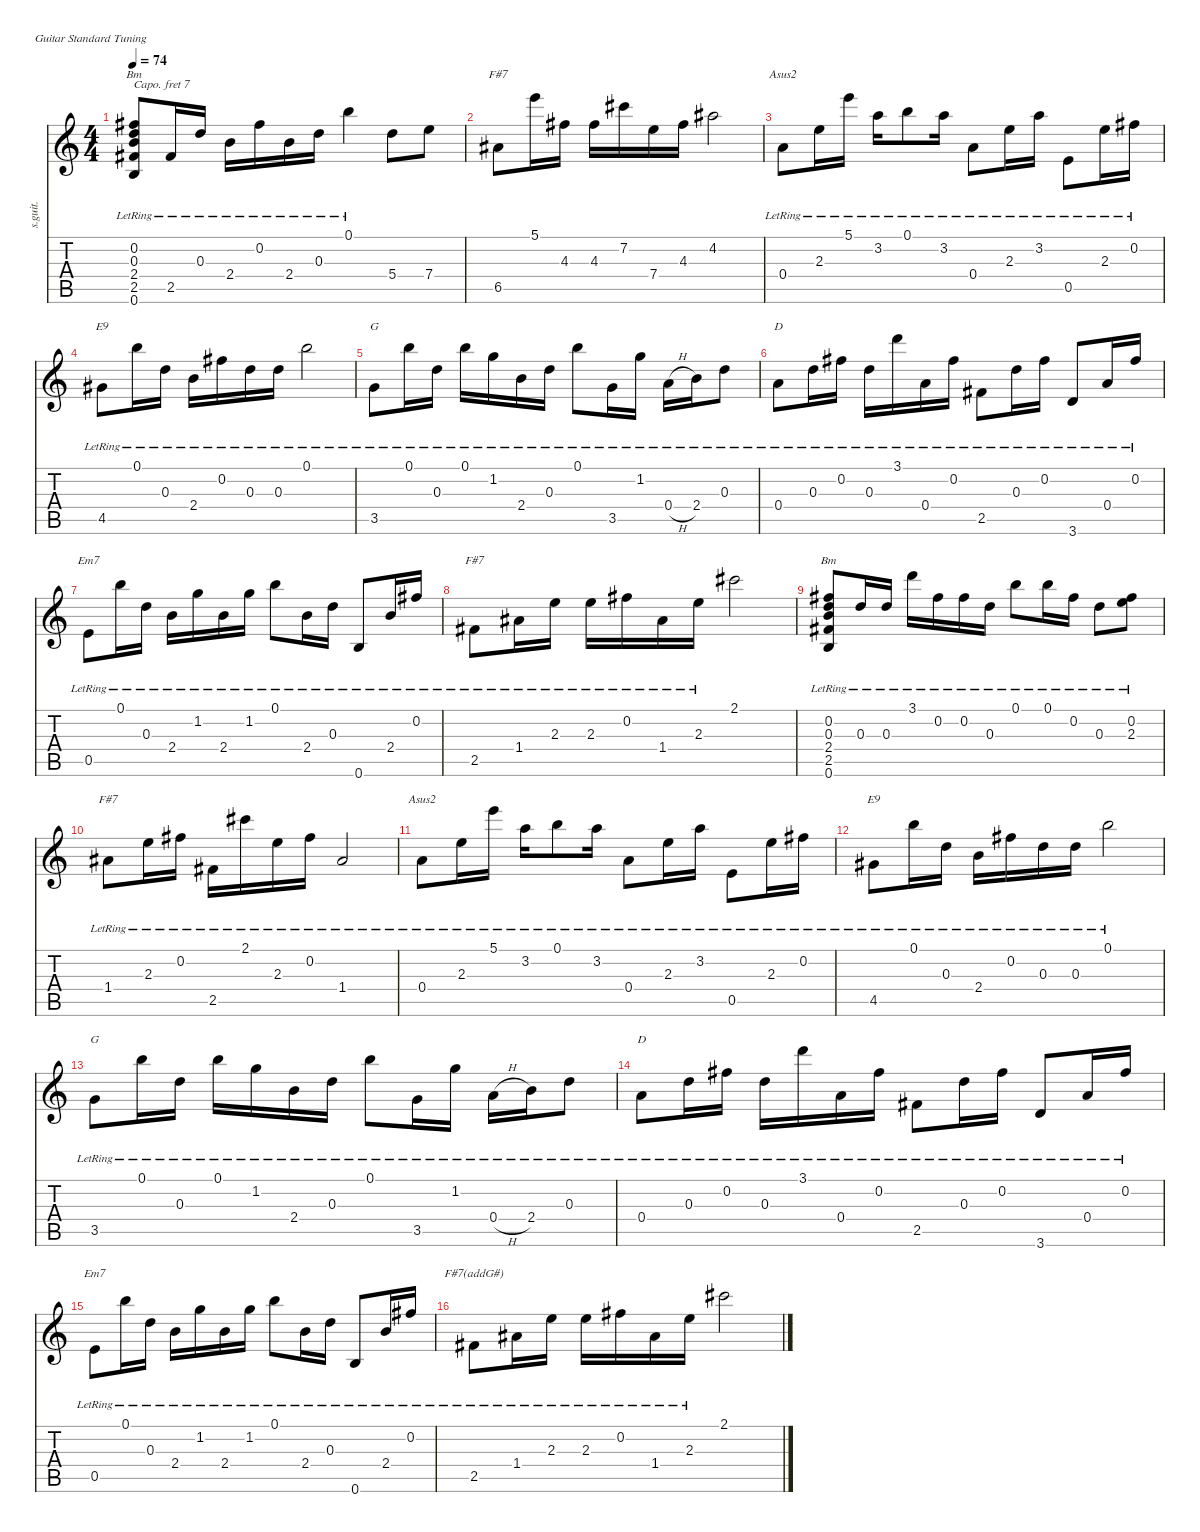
\defaultSystemsLayout 4
\hideDynamics
\bracketExtendMode nobrackets
\track ("Don Felder - 12 String Guitar" "s.guit.") {instrument electricguitarclean}
\staff {score tabs}
\capo 7
\tuning (E4 B3 G3 D3 A2 E2)
\chord ("Bm" 3 1 2 2 0 x) {showdiagram false}
\chord ("F#7" 3 1 2 2 0 x) {showdiagram false}
\chord ("Asus2" 3 1 2 2 0 x) {showdiagram false}
\chord ("E9" 3 1 2 2 0 x) {showdiagram false}
\chord ("G" 3 1 2 2 0 x) {showdiagram false}
\chord ("D" 3 1 2 2 0 x) {showdiagram false}
\chord ("Em7" 3 1 2 2 0 x) {showdiagram false}
\chord ("F#7(addG#)" 3 1 2 2 0 x) {showdiagram false}
\ts (4 4)
\beaming (8 2 2 2 2)
\tempo 74
\clef g2
\ks c
(0.2{lr} 0.3{lr} 2.4{lr} 2.5{lr} 0.6{lr}).8{ch "Bm" lyrics (0 "") lyrics (1 "") lyrics (2 "") lyrics (3 "") lyrics (4 "") dy f instrument electricguitarclean} 2.5{lr}.16{lyrics (0 "") lyrics (1 "") lyrics (2 "") lyrics (3 "") lyrics (4 "")} 0.3{lr}.16{lyrics (0 "") lyrics (1 "") lyrics (2 "") lyrics (3 "") lyrics (4 "")} 2.4{lr}.16{lyrics (0 "") lyrics (1 "") lyrics (2 "") lyrics (3 "") lyrics (4 "")} 0.2{lr}.16{lyrics (0 "") lyrics (1 "") lyrics (2 "") lyrics (3 "") lyrics (4 "")} 2.4{lr}.16{lyrics (0 "") lyrics (1 "") lyrics (2 "") lyrics (3 "") lyrics (4 "")} 0.3{lr}.16{lyrics (0 "") lyrics (1 "") lyrics (2 "") lyrics (3 "") lyrics (4 "")} 0.1{lr}.4{lyrics (0 "") lyrics (1 "") lyrics (2 "") lyrics (3 "") lyrics (4 "")} 5.4.8{lyrics (0 "") lyrics (1 "") lyrics (2 "") lyrics (3 "") lyrics (4 "")} 7.4.8{lyrics (0 "") lyrics (1 "") lyrics (2 "") lyrics (3 "") lyrics (4 "")} |
6.5{acc #}.8{ch "F#7" lyrics (0 "") lyrics (1 "") lyrics (2 "") lyrics (3 "") lyrics (4 "")} 5.1.16{lyrics (0 "") lyrics (1 "") lyrics (2 "") lyrics (3 "") lyrics (4 "")} 4.3.16{lyrics (0 "") lyrics (1 "") lyrics (2 "") lyrics (3 "") lyrics (4 "")} 4.3.16{lyrics (0 "") lyrics (1 "") lyrics (2 "") lyrics (3 "") lyrics (4 "")} 7.2{acc #}.16{lyrics (0 "") lyrics (1 "") lyrics (2 "") lyrics (3 "") lyrics (4 "")} 7.4.16{lyrics (0 "") lyrics (1 "") lyrics (2 "") lyrics (3 "") lyrics (4 "")} 4.3.16{lyrics (0 "") lyrics (1 "") lyrics (2 "") lyrics (3 "") lyrics (4 "")} 4.2{acc #}.2{lyrics (0 "") lyrics (1 "") lyrics (2 "") lyrics (3 "") lyrics (4 "")} |
0.4{lr}.8{ch "Asus2" lyrics (0 "") lyrics (1 "") lyrics (2 "") lyrics (3 "") lyrics (4 "")} 2.3{lr}.16{lyrics (0 "") lyrics (1 "") lyrics (2 "") lyrics (3 "") lyrics (4 "")} 5.1{lr}.16{lyrics (0 "") lyrics (1 "") lyrics (2 "") lyrics (3 "") lyrics (4 "")} 3.2{lr}.16{lyrics (0 "") lyrics (1 "") lyrics (2 "") lyrics (3 "") lyrics (4 "")} 0.1{lr}.8{lyrics (0 "") lyrics (1 "") lyrics (2 "") lyrics (3 "") lyrics (4 "")} 3.2{lr}.16{lyrics (0 "") lyrics (1 "") lyrics (2 "") lyrics (3 "") lyrics (4 "")} 0.4{lr}.8{lyrics (0 "") lyrics (1 "") lyrics (2 "") lyrics (3 "") lyrics (4 "")} 2.3{lr}.16{lyrics (0 "") lyrics (1 "") lyrics (2 "") lyrics (3 "") lyrics (4 "")} 3.2{lr}.16{lyrics (0 "") lyrics (1 "") lyrics (2 "") lyrics (3 "") lyrics (4 "")} 0.5{lr}.8{lyrics (0 "") lyrics (1 "") lyrics (2 "") lyrics (3 "") lyrics (4 "")} 2.3{lr}.16{lyrics (0 "") lyrics (1 "") lyrics (2 "") lyrics (3 "") lyrics (4 "")} 0.2{lr}.16{lyrics (0 "") lyrics (1 "") lyrics (2 "") lyrics (3 "") lyrics (4 "")} |
4.5{lr acc #}.8{ch "E9" lyrics (0 "") lyrics (1 "") lyrics (2 "") lyrics (3 "") lyrics (4 "")} 0.1{lr}.16{lyrics (0 "") lyrics (1 "") lyrics (2 "") lyrics (3 "") lyrics (4 "")} 0.3{lr}.16{lyrics (0 "") lyrics (1 "") lyrics (2 "") lyrics (3 "") lyrics (4 "")} 2.4{lr}.16{lyrics (0 "") lyrics (1 "") lyrics (2 "") lyrics (3 "") lyrics (4 "")} 0.2{lr}.16{lyrics (0 "") lyrics (1 "") lyrics (2 "") lyrics (3 "") lyrics (4 "")} 0.3{lr}.16{lyrics (0 "") lyrics (1 "") lyrics (2 "") lyrics (3 "") lyrics (4 "")} 0.3{lr}.16{lyrics (0 "") lyrics (1 "") lyrics (2 "") lyrics (3 "") lyrics (4 "")} 0.1{lr}.2{lyrics (0 "") lyrics (1 "") lyrics (2 "") lyrics (3 "") lyrics (4 "")} |
3.5{lr}.8{ch "G" lyrics (0 "") lyrics (1 "") lyrics (2 "") lyrics (3 "") lyrics (4 "")} 0.1{lr}.16{lyrics (0 "") lyrics (1 "") lyrics (2 "") lyrics (3 "") lyrics (4 "")} 0.3{lr}.16{lyrics (0 "") lyrics (1 "") lyrics (2 "") lyrics (3 "") lyrics (4 "")} 0.1{lr}.16{lyrics (0 "") lyrics (1 "") lyrics (2 "") lyrics (3 "") lyrics (4 "")} 1.2{lr}.16{lyrics (0 "") lyrics (1 "") lyrics (2 "") lyrics (3 "") lyrics (4 "")} 2.4{lr}.16{lyrics (0 "") lyrics (1 "") lyrics (2 "") lyrics (3 "") lyrics (4 "")} 0.3{lr}.16{lyrics (0 "") lyrics (1 "") lyrics (2 "") lyrics (3 "") lyrics (4 "")} 0.1{lr}.8{lyrics (0 "") lyrics (1 "") lyrics (2 "") lyrics (3 "") lyrics (4 "")} 3.5{lr}.16{lyrics (0 "") lyrics (1 "") lyrics (2 "") lyrics (3 "") lyrics (4 "")} 1.2{lr}.16{lyrics (0 "") lyrics (1 "") lyrics (2 "") lyrics (3 "") lyrics (4 "")} 0.4{h lr}.16{lyrics (0 "") lyrics (1 "") lyrics (2 "") lyrics (3 "") lyrics (4 "")} 2.4{lr}.16{lyrics (0 "") lyrics (1 "") lyrics (2 "") lyrics (3 "") lyrics (4 "")} 0.3{lr}.8{lyrics (0 "") lyrics (1 "") lyrics (2 "") lyrics (3 "") lyrics (4 "")} |
0.4{lr}.8{ch "D" lyrics (0 "") lyrics (1 "") lyrics (2 "") lyrics (3 "") lyrics (4 "")} 0.3{lr}.16{lyrics (0 "") lyrics (1 "") lyrics (2 "") lyrics (3 "") lyrics (4 "")} 0.2{lr}.16{lyrics (0 "") lyrics (1 "") lyrics (2 "") lyrics (3 "") lyrics (4 "")} 0.3{lr}.16{lyrics (0 "") lyrics (1 "") lyrics (2 "") lyrics (3 "") lyrics (4 "")} 3.1{lr}.16{lyrics (0 "") lyrics (1 "") lyrics (2 "") lyrics (3 "") lyrics (4 "")} 0.4{lr}.16{lyrics (0 "") lyrics (1 "") lyrics (2 "") lyrics (3 "") lyrics (4 "")} 0.2{lr}.16{lyrics (0 "") lyrics (1 "") lyrics (2 "") lyrics (3 "") lyrics (4 "")} 2.5{lr}.8{lyrics (0 "") lyrics (1 "") lyrics (2 "") lyrics (3 "") lyrics (4 "")} 0.3{lr}.16{lyrics (0 "") lyrics (1 "") lyrics (2 "") lyrics (3 "") lyrics (4 "")} 0.2{lr}.16{lyrics (0 "") lyrics (1 "") lyrics (2 "") lyrics (3 "") lyrics (4 "")} 3.6{lr}.8{lyrics (0 "") lyrics (1 "") lyrics (2 "") lyrics (3 "") lyrics (4 "")} 0.4{lr}.16{lyrics (0 "") lyrics (1 "") lyrics (2 "") lyrics (3 "") lyrics (4 "")} 0.2{lr}.16{lyrics (0 "") lyrics (1 "") lyrics (2 "") lyrics (3 "") lyrics (4 "")} |
0.5{lr}.8{ch "Em7" lyrics (0 "") lyrics (1 "") lyrics (2 "") lyrics (3 "") lyrics (4 "")} 0.1{lr}.16{lyrics (0 "") lyrics (1 "") lyrics (2 "") lyrics (3 "") lyrics (4 "")} 0.3{lr}.16{lyrics (0 "") lyrics (1 "") lyrics (2 "") lyrics (3 "") lyrics (4 "")} 2.4{lr}.16{lyrics (0 "") lyrics (1 "") lyrics (2 "") lyrics (3 "") lyrics (4 "")} 1.2{lr}.16{lyrics (0 "") lyrics (1 "") lyrics (2 "") lyrics (3 "") lyrics (4 "")} 2.4{lr}.16{lyrics (0 "") lyrics (1 "") lyrics (2 "") lyrics (3 "") lyrics (4 "")} 1.2{lr}.16{lyrics (0 "") lyrics (1 "") lyrics (2 "") lyrics (3 "") lyrics (4 "")} 0.1{lr}.8{lyrics (0 "") lyrics (1 "") lyrics (2 "") lyrics (3 "") lyrics (4 "")} 2.4{lr}.16{lyrics (0 "") lyrics (1 "") lyrics (2 "") lyrics (3 "") lyrics (4 "")} 0.3{lr}.16{lyrics (0 "") lyrics (1 "") lyrics (2 "") lyrics (3 "") lyrics (4 "")} 0.6{lr}.8{lyrics (0 "") lyrics (1 "") lyrics (2 "") lyrics (3 "") lyrics (4 "")} 2.4{lr}.16{lyrics (0 "") lyrics (1 "") lyrics (2 "") lyrics (3 "") lyrics (4 "")} 0.2{lr}.16{lyrics (0 "") lyrics (1 "") lyrics (2 "") lyrics (3 "") lyrics (4 "")} |
2.5{lr}.8{ch "F#7" lyrics (0 "") lyrics (1 "") lyrics (2 "") lyrics (3 "") lyrics (4 "")} 1.4{lr acc #}.16{lyrics (0 "") lyrics (1 "") lyrics (2 "") lyrics (3 "") lyrics (4 "")} 2.3{lr}.16{lyrics (0 "") lyrics (1 "") lyrics (2 "") lyrics (3 "") lyrics (4 "")} 2.3{lr}.16{lyrics (0 "") lyrics (1 "") lyrics (2 "") lyrics (3 "") lyrics (4 "")} 0.2{lr}.16{lyrics (0 "") lyrics (1 "") lyrics (2 "") lyrics (3 "") lyrics (4 "")} 1.4{lr acc #}.16{lyrics (0 "") lyrics (1 "") lyrics (2 "") lyrics (3 "") lyrics (4 "")} 2.3{lr}.16{lyrics (0 "") lyrics (1 "") lyrics (2 "") lyrics (3 "") lyrics (4 "")} 2.1{acc #}.2{lyrics (0 "") lyrics (1 "") lyrics (2 "") lyrics (3 "") lyrics (4 "")} |
(0.2{lr} 0.3{lr} 2.4{lr} 2.5{lr} 0.6{lr}).8{ch "Bm" lyrics (0 "") lyrics (1 "") lyrics (2 "") lyrics (3 "") lyrics (4 "")} 0.3{lr}.16{lyrics (0 "") lyrics (1 "") lyrics (2 "") lyrics (3 "") lyrics (4 "")} 0.3{lr}.16{lyrics (0 "") lyrics (1 "") lyrics (2 "") lyrics (3 "") lyrics (4 "")} 3.1{lr}.16{lyrics (0 "") lyrics (1 "") lyrics (2 "") lyrics (3 "") lyrics (4 "")} 0.2{lr}.16{lyrics (0 "") lyrics (1 "") lyrics (2 "") lyrics (3 "") lyrics (4 "")} 0.2{lr}.16{lyrics (0 "") lyrics (1 "") lyrics (2 "") lyrics (3 "") lyrics (4 "")} 0.3{lr}.16{lyrics (0 "") lyrics (1 "") lyrics (2 "") lyrics (3 "") lyrics (4 "")} 0.1{lr}.8{lyrics (0 "") lyrics (1 "") lyrics (2 "") lyrics (3 "") lyrics (4 "")} 0.1{lr}.16{lyrics (0 "") lyrics (1 "") lyrics (2 "") lyrics (3 "") lyrics (4 "")} 0.2{lr}.16{lyrics (0 "") lyrics (1 "") lyrics (2 "") lyrics (3 "") lyrics (4 "")} 0.3{lr}.8{lyrics (0 "") lyrics (1 "") lyrics (2 "") lyrics (3 "") lyrics (4 "")} (0.2{lr} 2.3{lr}).8{lyrics (0 "") lyrics (1 "") lyrics (2 "") lyrics (3 "") lyrics (4 "")} |
1.4{lr acc #}.8{ch "F#7" lyrics (0 "") lyrics (1 "") lyrics (2 "") lyrics (3 "") lyrics (4 "")} 2.3{lr}.16{lyrics (0 "") lyrics (1 "") lyrics (2 "") lyrics (3 "") lyrics (4 "")} 0.2{lr}.16{lyrics (0 "") lyrics (1 "") lyrics (2 "") lyrics (3 "") lyrics (4 "")} 2.5{lr}.16{lyrics (0 "") lyrics (1 "") lyrics (2 "") lyrics (3 "") lyrics (4 "")} 2.1{lr acc #}.16{lyrics (0 "") lyrics (1 "") lyrics (2 "") lyrics (3 "") lyrics (4 "")} 2.3{lr}.16{lyrics (0 "") lyrics (1 "") lyrics (2 "") lyrics (3 "") lyrics (4 "")} 0.2{lr}.16{lyrics (0 "") lyrics (1 "") lyrics (2 "") lyrics (3 "") lyrics (4 "")} 1.4{lr acc #}.2{lyrics (0 "") lyrics (1 "") lyrics (2 "") lyrics (3 "") lyrics (4 "")} |
0.4{lr}.8{ch "Asus2" lyrics (0 "") lyrics (1 "") lyrics (2 "") lyrics (3 "") lyrics (4 "")} 2.3{lr}.16{lyrics (0 "") lyrics (1 "") lyrics (2 "") lyrics (3 "") lyrics (4 "")} 5.1{lr}.16{lyrics (0 "") lyrics (1 "") lyrics (2 "") lyrics (3 "") lyrics (4 "")} 3.2{lr}.16{lyrics (0 "") lyrics (1 "") lyrics (2 "") lyrics (3 "") lyrics (4 "")} 0.1{lr}.8{lyrics (0 "") lyrics (1 "") lyrics (2 "") lyrics (3 "") lyrics (4 "")} 3.2{lr}.16{lyrics (0 "") lyrics (1 "") lyrics (2 "") lyrics (3 "") lyrics (4 "")} 0.4{lr}.8{lyrics (0 "") lyrics (1 "") lyrics (2 "") lyrics (3 "") lyrics (4 "")} 2.3{lr}.16{lyrics (0 "") lyrics (1 "") lyrics (2 "") lyrics (3 "") lyrics (4 "")} 3.2{lr}.16{lyrics (0 "") lyrics (1 "") lyrics (2 "") lyrics (3 "") lyrics (4 "")} 0.5{lr}.8{lyrics (0 "") lyrics (1 "") lyrics (2 "") lyrics (3 "") lyrics (4 "")} 2.3{lr}.16{lyrics (0 "") lyrics (1 "") lyrics (2 "") lyrics (3 "") lyrics (4 "")} 0.2{lr}.16{lyrics (0 "") lyrics (1 "") lyrics (2 "") lyrics (3 "") lyrics (4 "")} |
4.5{lr acc #}.8{ch "E9" lyrics (0 "") lyrics (1 "") lyrics (2 "") lyrics (3 "") lyrics (4 "")} 0.1{lr}.16{lyrics (0 "") lyrics (1 "") lyrics (2 "") lyrics (3 "") lyrics (4 "")} 0.3{lr}.16{lyrics (0 "") lyrics (1 "") lyrics (2 "") lyrics (3 "") lyrics (4 "")} 2.4{lr}.16{lyrics (0 "") lyrics (1 "") lyrics (2 "") lyrics (3 "") lyrics (4 "")} 0.2{lr}.16{lyrics (0 "") lyrics (1 "") lyrics (2 "") lyrics (3 "") lyrics (4 "")} 0.3{lr}.16{lyrics (0 "") lyrics (1 "") lyrics (2 "") lyrics (3 "") lyrics (4 "")} 0.3{lr}.16{lyrics (0 "") lyrics (1 "") lyrics (2 "") lyrics (3 "") lyrics (4 "")} 0.1{lr}.2{lyrics (0 "") lyrics (1 "") lyrics (2 "") lyrics (3 "") lyrics (4 "")} |
3.5{lr}.8{ch "G" lyrics (0 "") lyrics (1 "") lyrics (2 "") lyrics (3 "") lyrics (4 "")} 0.1{lr}.16{lyrics (0 "") lyrics (1 "") lyrics (2 "") lyrics (3 "") lyrics (4 "")} 0.3{lr}.16{lyrics (0 "") lyrics (1 "") lyrics (2 "") lyrics (3 "") lyrics (4 "")} 0.1{lr}.16{lyrics (0 "") lyrics (1 "") lyrics (2 "") lyrics (3 "") lyrics (4 "")} 1.2{lr}.16{lyrics (0 "") lyrics (1 "") lyrics (2 "") lyrics (3 "") lyrics (4 "")} 2.4{lr}.16{lyrics (0 "") lyrics (1 "") lyrics (2 "") lyrics (3 "") lyrics (4 "")} 0.3{lr}.16{lyrics (0 "") lyrics (1 "") lyrics (2 "") lyrics (3 "") lyrics (4 "")} 0.1{lr}.8{lyrics (0 "") lyrics (1 "") lyrics (2 "") lyrics (3 "") lyrics (4 "")} 3.5{lr}.16{lyrics (0 "") lyrics (1 "") lyrics (2 "") lyrics (3 "") lyrics (4 "")} 1.2{lr}.16{lyrics (0 "") lyrics (1 "") lyrics (2 "") lyrics (3 "") lyrics (4 "")} 0.4{h lr}.16{lyrics (0 "") lyrics (1 "") lyrics (2 "") lyrics (3 "") lyrics (4 "")} 2.4{lr}.16{lyrics (0 "") lyrics (1 "") lyrics (2 "") lyrics (3 "") lyrics (4 "")} 0.3{lr}.8{lyrics (0 "") lyrics (1 "") lyrics (2 "") lyrics (3 "") lyrics (4 "")} |
0.4{lr}.8{ch "D" lyrics (0 "") lyrics (1 "") lyrics (2 "") lyrics (3 "") lyrics (4 "")} 0.3{lr}.16{lyrics (0 "") lyrics (1 "") lyrics (2 "") lyrics (3 "") lyrics (4 "")} 0.2{lr}.16{lyrics (0 "") lyrics (1 "") lyrics (2 "") lyrics (3 "") lyrics (4 "")} 0.3{lr}.16{lyrics (0 "") lyrics (1 "") lyrics (2 "") lyrics (3 "") lyrics (4 "")} 3.1{lr}.16{lyrics (0 "") lyrics (1 "") lyrics (2 "") lyrics (3 "") lyrics (4 "")} 0.4{lr}.16{lyrics (0 "") lyrics (1 "") lyrics (2 "") lyrics (3 "") lyrics (4 "")} 0.2{lr}.16{lyrics (0 "") lyrics (1 "") lyrics (2 "") lyrics (3 "") lyrics (4 "")} 2.5{lr}.8{lyrics (0 "") lyrics (1 "") lyrics (2 "") lyrics (3 "") lyrics (4 "")} 0.3{lr}.16{lyrics (0 "") lyrics (1 "") lyrics (2 "") lyrics (3 "") lyrics (4 "")} 0.2{lr}.16{lyrics (0 "") lyrics (1 "") lyrics (2 "") lyrics (3 "") lyrics (4 "")} 3.6{lr}.8{lyrics (0 "") lyrics (1 "") lyrics (2 "") lyrics (3 "") lyrics (4 "")} 0.4{lr}.16{lyrics (0 "") lyrics (1 "") lyrics (2 "") lyrics (3 "") lyrics (4 "")} 0.2{lr}.16{lyrics (0 "") lyrics (1 "") lyrics (2 "") lyrics (3 "") lyrics (4 "")} |
0.5{lr}.8{ch "Em7" lyrics (0 "") lyrics (1 "") lyrics (2 "") lyrics (3 "") lyrics (4 "")} 0.1{lr}.16{lyrics (0 "") lyrics (1 "") lyrics (2 "") lyrics (3 "") lyrics (4 "")} 0.3{lr}.16{lyrics (0 "") lyrics (1 "") lyrics (2 "") lyrics (3 "") lyrics (4 "")} 2.4{lr}.16{lyrics (0 "") lyrics (1 "") lyrics (2 "") lyrics (3 "") lyrics (4 "")} 1.2{lr}.16{lyrics (0 "") lyrics (1 "") lyrics (2 "") lyrics (3 "") lyrics (4 "")} 2.4{lr}.16{lyrics (0 "") lyrics (1 "") lyrics (2 "") lyrics (3 "") lyrics (4 "")} 1.2{lr}.16{lyrics (0 "") lyrics (1 "") lyrics (2 "") lyrics (3 "") lyrics (4 "")} 0.1{lr}.8{lyrics (0 "") lyrics (1 "") lyrics (2 "") lyrics (3 "") lyrics (4 "")} 2.4{lr}.16{lyrics (0 "") lyrics (1 "") lyrics (2 "") lyrics (3 "") lyrics (4 "")} 0.3{lr}.16{lyrics (0 "") lyrics (1 "") lyrics (2 "") lyrics (3 "") lyrics (4 "")} 0.6{lr}.8{lyrics (0 "") lyrics (1 "") lyrics (2 "") lyrics (3 "") lyrics (4 "")} 2.4{lr}.16{lyrics (0 "") lyrics (1 "") lyrics (2 "") lyrics (3 "") lyrics (4 "")} 0.2{lr}.16{lyrics (0 "") lyrics (1 "") lyrics (2 "") lyrics (3 "") lyrics (4 "")} |
2.5{lr}.8{ch "F#7(addG#)" lyrics (0 "") lyrics (1 "") lyrics (2 "") lyrics (3 "") lyrics (4 "")} 1.4{lr acc #}.16{lyrics (0 "") lyrics (1 "") lyrics (2 "") lyrics (3 "") lyrics (4 "")} 2.3{lr}.16{lyrics (0 "") lyrics (1 "") lyrics (2 "") lyrics (3 "") lyrics (4 "")} 2.3{lr}.16{lyrics (0 "") lyrics (1 "") lyrics (2 "") lyrics (3 "") lyrics (4 "")} 0.2{lr}.16{lyrics (0 "") lyrics (1 "") lyrics (2 "") lyrics (3 "") lyrics (4 "")} 1.4{lr acc #}.16{lyrics (0 "") lyrics (1 "") lyrics (2 "") lyrics (3 "") lyrics (4 "")} 2.3{lr}.16{lyrics (0 "") lyrics (1 "") lyrics (2 "") lyrics (3 "") lyrics (4 "")} 2.1{acc #}.2{lyrics (0 "") lyrics (1 "") lyrics (2 "") lyrics (3 "") lyrics (4 "")}
